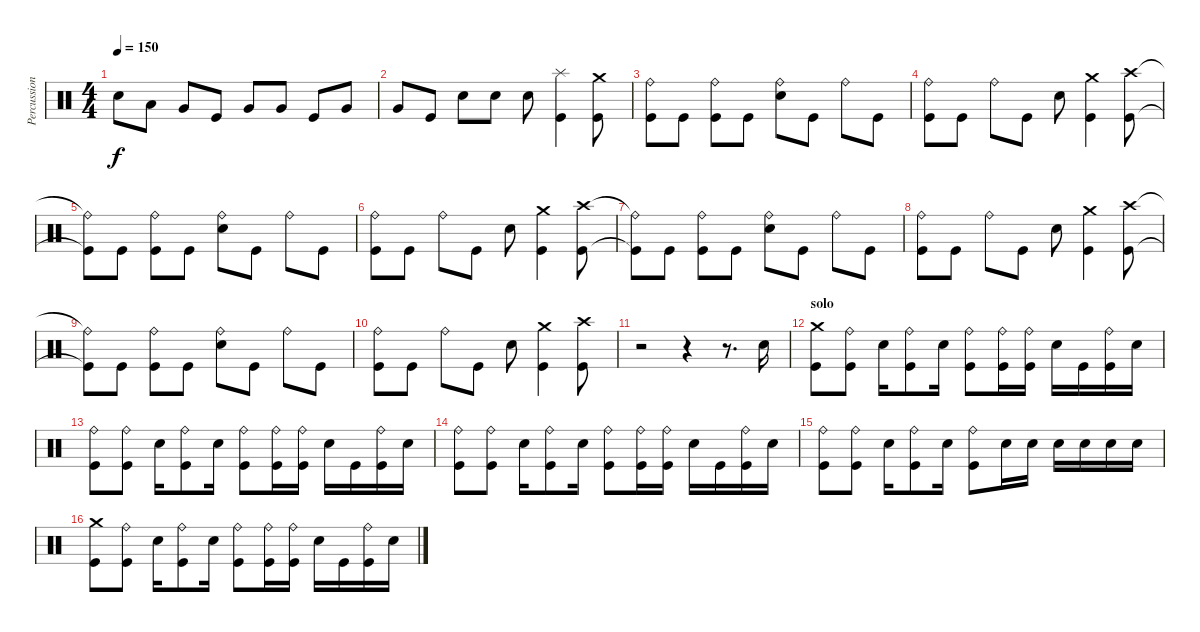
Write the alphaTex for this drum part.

\track ("Percussions" "Percussion") {instrument percussion}
\staff {score}
\articulation defaults
\ts (4 4)
\tempo 150
\clef neutral
\ks c "Snare (hit)"{t}.8{dy f} "Low Tom (hit)".8 "Very Low Tom (hit)".8 "Kick (hit)".8 "Very Low Tom (hit)".8 "Very Low Tom (hit)".8 "Kick (hit)".8 "Very Low Tom (hit)".8
|
"Very Low Tom (hit)".8 "Kick (hit)".8 "Electric Snare (hit)".8 "Electric Snare (hit)".8 "Electric Snare (hit)".8 ("Kick (hit)" "Splash (hit)").4 ("Kick (hit)" "Crash medium (hit)").8 |
("Kick (hit)" "Ride (bell)").8 "Kick (hit)".8 ("Kick (hit)" "Ride (bell)").8 "Kick (hit)".8 ("Electric Snare (hit)" "Ride (bell)").8 "Kick (hit)".8 "Ride (bell)".8 "Kick (hit)".8 |
("Kick (hit)" "Ride (bell)").8 "Kick (hit)".8 "Ride (bell)".8 "Kick (hit)".8 "Electric Snare (hit)".8 ("Kick (hit)" "Crash medium (hit)").4 ("Kick (hit)" "Crash high (hit)").8 |
("Kick (hit)"{t} "Ride (bell)"{t}).8 "Kick (hit)".8 ("Kick (hit)" "Ride (bell)").8 "Kick (hit)".8 ("Electric Snare (hit)" "Ride (bell)").8 "Kick (hit)".8 "Ride (bell)".8 "Kick (hit)".8 |
("Kick (hit)" "Ride (bell)").8 "Kick (hit)".8 "Ride (bell)".8 "Kick (hit)".8 "Electric Snare (hit)".8 ("Kick (hit)" "Crash medium (hit)").4 ("Kick (hit)" "Crash high (hit)").8 |
("Kick (hit)"{t} "Ride (bell)"{t}).8 "Kick (hit)".8 ("Kick (hit)" "Ride (bell)").8 "Kick (hit)".8 ("Electric Snare (hit)" "Ride (bell)").8 "Kick (hit)".8 "Ride (bell)".8 "Kick (hit)".8 |
("Kick (hit)" "Ride (bell)").8 "Kick (hit)".8 "Ride (bell)".8 "Kick (hit)".8 "Electric Snare (hit)".8 ("Kick (hit)" "Crash medium (hit)").4 ("Kick (hit)" "Crash high (hit)").8 |
("Kick (hit)"{t} "Ride (bell)"{t}).8 "Kick (hit)".8 ("Kick (hit)" "Ride (bell)").8 "Kick (hit)".8 ("Electric Snare (hit)" "Ride (bell)").8 "Kick (hit)".8 "Ride (bell)".8 "Kick (hit)".8 |
("Kick (hit)" "Ride (bell)").8 "Kick (hit)".8 "Ride (bell)".8 "Kick (hit)".8 "Electric Snare (hit)".8 ("Kick (hit)" "Crash medium (hit)").4 ("Kick (hit)" "Crash high (hit)").8 |
r.2 r.4 r.8{d} "Electric Snare (hit)".16 |
\section ("" "solo")
("Kick (hit)" "Crash medium (hit)").8 ("Kick (hit)" "Ride (bell)").8 "Electric Snare (hit)".16 ("Kick (hit)" "Ride (bell)").8 "Electric Snare (hit)".16 ("Kick (hit)" "Ride (bell)").8 ("Kick (hit)" "Ride (bell)").16 ("Kick (hit)" "Ride (bell)").16 "Electric Snare (hit)".16 "Kick (hit)".16 ("Kick (hit)" "Ride (bell)").16 "Electric Snare (hit)".16 |
\section ("" "")
("Kick (hit)" "Ride (bell)").8 ("Kick (hit)" "Ride (bell)").8 "Electric Snare (hit)".16 ("Kick (hit)" "Ride (bell)").8 "Electric Snare (hit)".16 ("Kick (hit)" "Ride (bell)").8 ("Kick (hit)" "Ride (bell)").16 ("Kick (hit)" "Ride (bell)").16 "Electric Snare (hit)".16 "Kick (hit)".16 ("Kick (hit)" "Ride (bell)").16 "Electric Snare (hit)".16 |
("Kick (hit)" "Ride (bell)").8 ("Kick (hit)" "Ride (bell)").8 "Electric Snare (hit)".16 ("Kick (hit)" "Ride (bell)").8 "Electric Snare (hit)".16 ("Kick (hit)" "Ride (bell)").8 ("Kick (hit)" "Ride (bell)").16 ("Kick (hit)" "Ride (bell)").16 "Electric Snare (hit)".16 "Kick (hit)".16 ("Kick (hit)" "Ride (bell)").16 "Electric Snare (hit)".16 |
("Kick (hit)" "Ride (bell)").8 ("Kick (hit)" "Ride (bell)").8 "Electric Snare (hit)".16 ("Kick (hit)" "Ride (bell)").8 "Electric Snare (hit)".16 ("Kick (hit)" "Ride (bell)").8 "Electric Snare (hit)".16 "Electric Snare (hit)".16 "Electric Snare (hit)".16 "Electric Snare (hit)".16 "Electric Snare (hit)".16 "Electric Snare (hit)".16 |
("Kick (hit)" "Crash medium (hit)").8 ("Kick (hit)" "Ride (bell)").8 "Electric Snare (hit)".16 ("Kick (hit)" "Ride (bell)").8 "Electric Snare (hit)".16 ("Kick (hit)" "Ride (bell)").8 ("Kick (hit)" "Ride (bell)").16 ("Kick (hit)" "Ride (bell)").16 "Electric Snare (hit)".16 "Kick (hit)".16 ("Kick (hit)" "Ride (bell)").16 "Electric Snare (hit)".16
